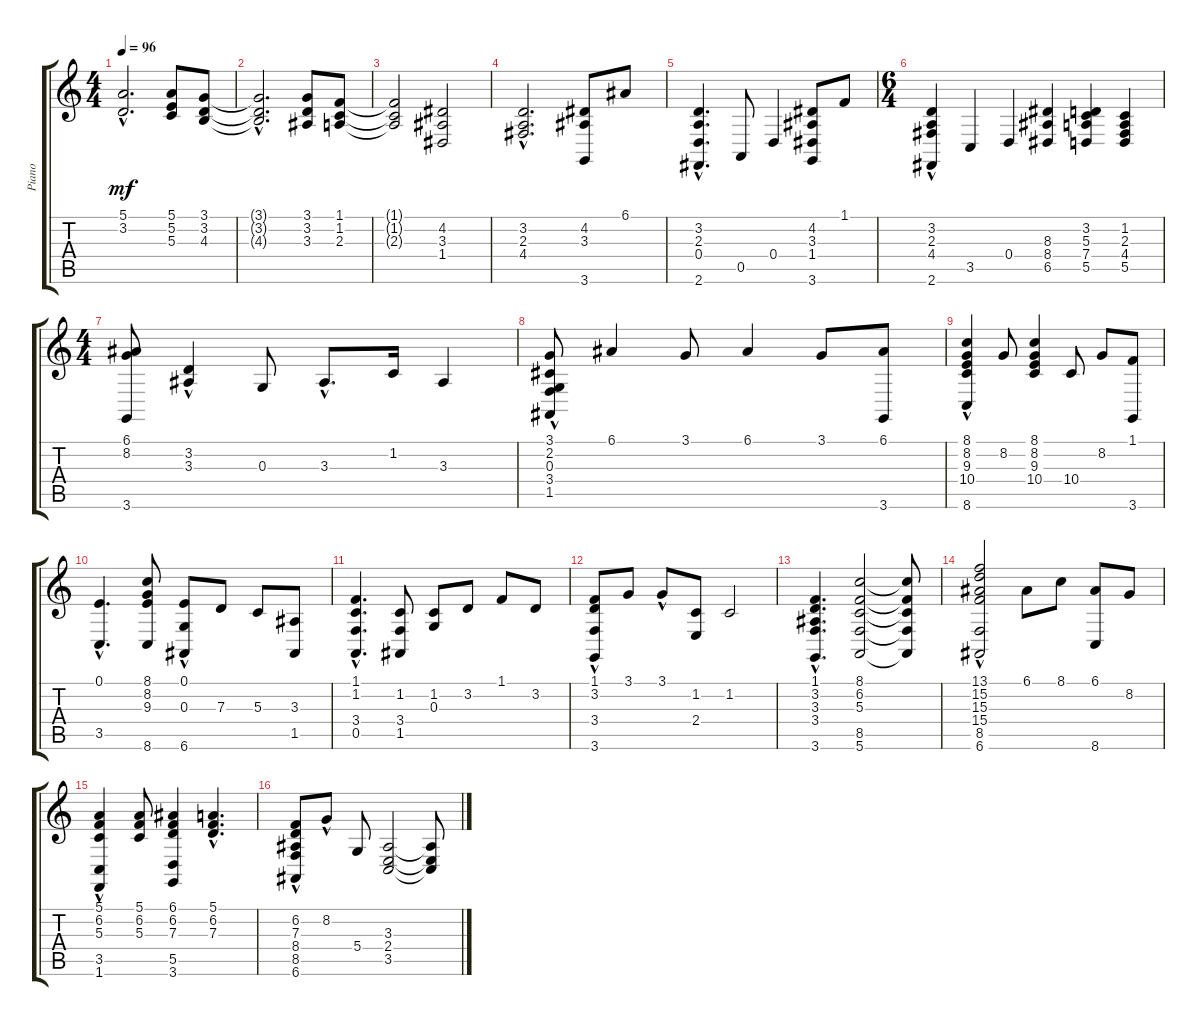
\track ("Piano" "Piano") {instrument acousticgrandpiano}
\staff {score tabs}
\tuning (E4 B3 G3 D3 A2 E2) {hide}
\ts (4 4)
\tempo 96
\clef g2
\ks c
(5.1{hac} 3.2{hac}).2{d dy mf} (5.1 5.2 5.3).8 (3.1 3.2 4.3).8 |
(3.1{hac t} 3.2{hac t} 4.3{hac t}).2{d} (3.1 3.2 3.3).8 (1.1 1.2 2.3).8 |
(1.1{t} 1.2{t} 2.3{t}).2 (4.2 3.3 1.4).2 |
(3.2{hac} 2.3{hac} 4.4{hac}).2{d} (4.2 3.3 3.6).8 6.1.8 |
(3.2{hac} 2.3{hac} 0.4{hac} 2.6).4{d} 0.5.8 0.4.4 (4.2 3.3 1.4 3.6).8 1.1.8 |
\ts (6 4)
(3.2{hac} 2.3{hac} 4.4 2.6{hac}).4 3.5.4 0.4.4 (8.3 8.4 6.5).4 (3.2 5.3 7.4 5.5).4 (1.2 2.3 4.4 5.5).4 |
\ts (4 4)
(6.1 8.2 3.6).8 (3.2{hac} 3.3).4 0.3.8 3.3{hac}.8{d} 1.2.16 3.3.4 |
(3.1 2.2 0.3{hac} 3.4{hac} 1.5{hac}).8 6.1.4 3.1.8 6.1.4 3.1.8 (6.1 3.6).8 |
(8.1 8.2 9.3 10.4 8.6{hac}).4 8.2.8 (8.1 8.2 9.3 10.4).4 10.4.8 8.2.8 (1.1 3.6).8 |
(0.1{hac} 3.5{hac}).4{d} (8.1 8.2 9.3 8.6).8 (0.1 0.3 6.6{hac}).8 7.3.8 5.3.8 (3.3 1.5).8 |
(1.1{hac} 1.2{hac} 3.4{hac} 0.5{hac}).4{d} (1.2 3.4 1.5).8 (1.2 0.3).8 3.2.8 1.1.8 3.2.8 |
(1.1 3.2{hac} 3.4{hac} 3.6{hac}).8 3.1.8 3.1{hac}.8 (1.2 2.4).8 1.2.2 |
(1.1{hac} 3.2{hac} 3.3{hac} 3.4{hac} 3.6{hac}).4{d} (8.1 6.2 5.3 8.5 5.6).2 (8.1{t} 6.2{t} 5.3{t} 8.5{t} 5.6{t}).8 |
(13.1 15.2 15.3 15.4 8.5{hac} 6.6{hac}).2 6.1.8 8.1.8 (6.1 8.6).8 8.2.8 |
(5.1 6.2 5.3 3.5{hac} 1.6{hac}).4 (5.1 6.2 5.3).8 (6.1 6.2 7.3 5.5 3.6).4 (5.1{hac} 6.2{hac} 7.3{hac}).4{d} |
(6.2 7.3{hac} 8.4{hac} 8.5 6.6{hac}).8 8.2{hac}.8 5.4.8 (3.3 2.4 3.5).2 (3.3{t} 2.4{t} 3.5{t}).8
